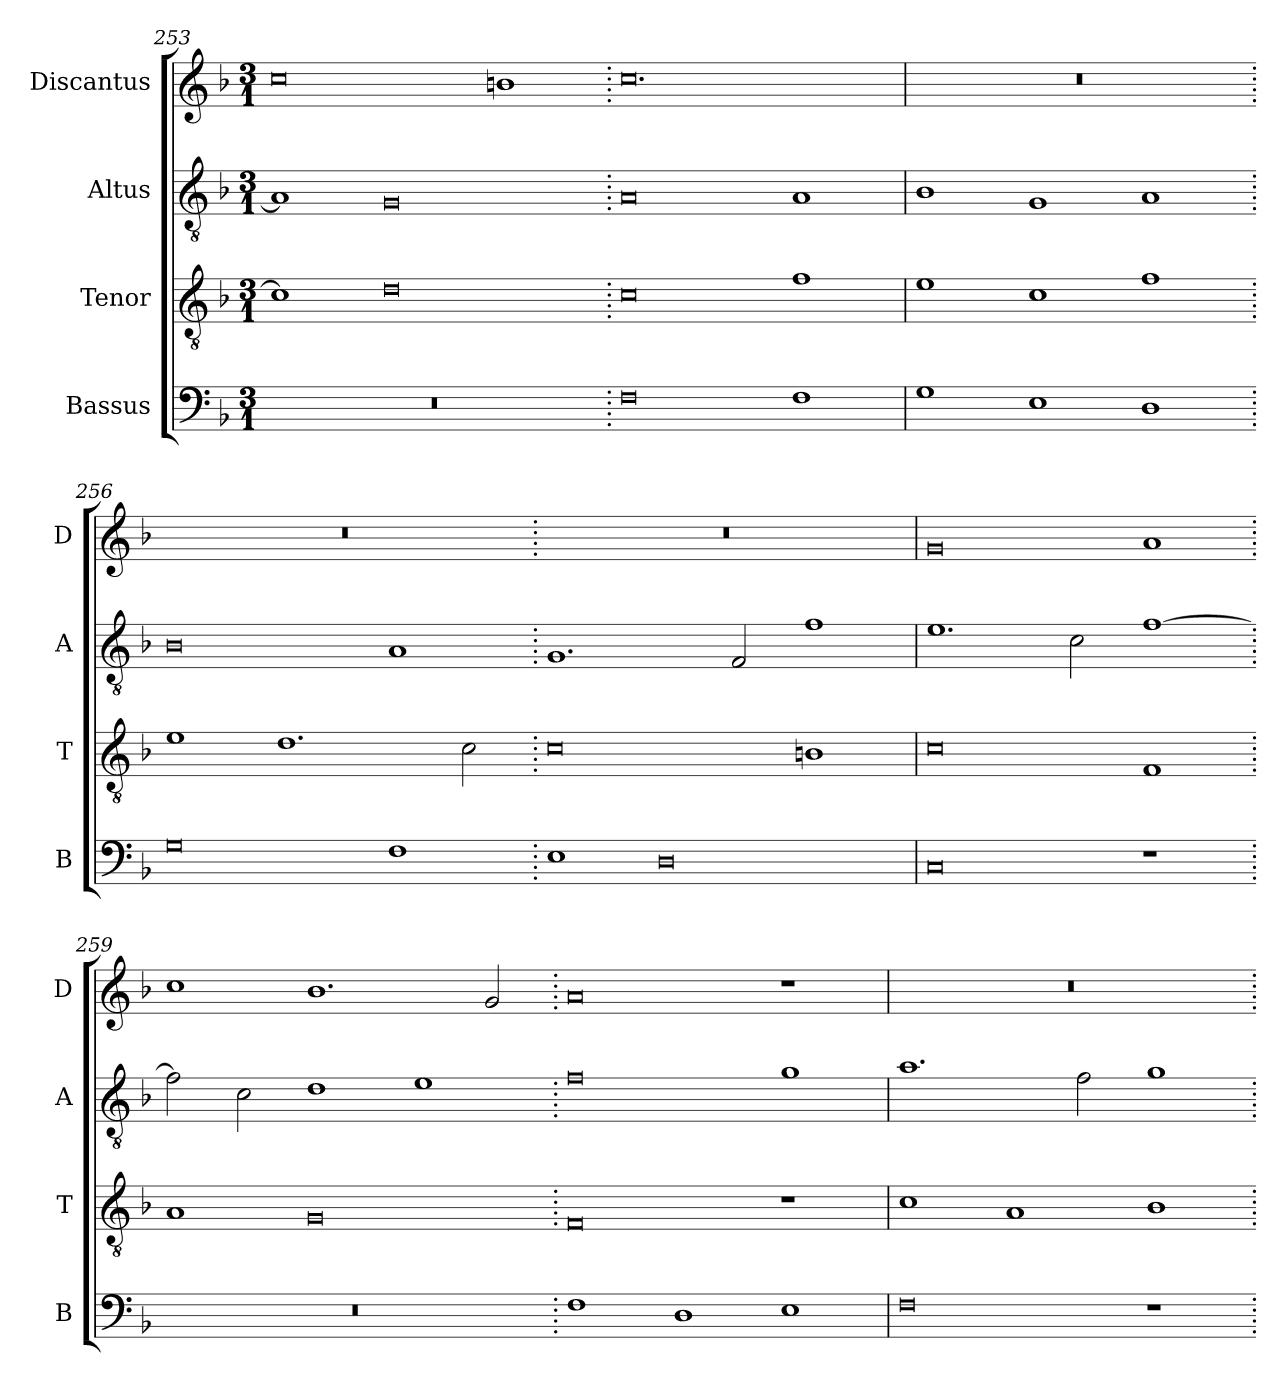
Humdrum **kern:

**kern	**kern	**kern	**kern
*part4	*part3	*part2	*part1
*staff4	*staff3	*staff2	*staff1
*I"Bassus	*I"Tenor	*I"Altus	*I"Discantus
*I'B	*I'T	*I'A	*I'D
*clefF4	*clefGv2	*clefGv2	*clefG2
*k[b-]	*k[b-]	*k[b-]	*k[b-]
*M3/1	*M3/1	*M3/1	*M3/1
=253	=253	=253	=253
0.r	1c]	1A]	0cc
.	0d	0G	.
.	.	.	1bn
=254.	=254.	=254.	=254.
0F	0c	0A	0.cc
1F	1f	1A	.
=255	=255	=255	=255
1G	1e	1B-	0.r
1E	1c	1G	.
1D	1f	1A	.
=256.	=256.	=256.	=256.
0G	1e	0B-	0.r
.	1.d	.	.
1F	.	1A	.
.	2c\	.	.
=257.	=257.	=257.	=257.
1E	0c	1.G	0.r
0D	.	.	.
.	.	2F/	.
.	1Bn	1f	.
=258	=258	=258	=258
0C	0c	1.e	0g
.	.	2c\	.
1r	1F	[1f	1a
=259.	=259.	=259.	=259.
0.r	1A	2f\]	1cc
.	.	2c\	.
.	0G	1d	1.b-
.	.	1e	.
.	.	.	2g/
=260.	=260.	=260.	=260.
1F	0F	0f	0a
1D	.	.	.
1E	1r	1g	1r
=261	=261	=261	=261
0F	1c	1.a	0.r
.	1A	.	.
.	.	2f\	.
1r	1B-	1g	.
=.	=.	=.	=.
*-	*-	*-	*-
